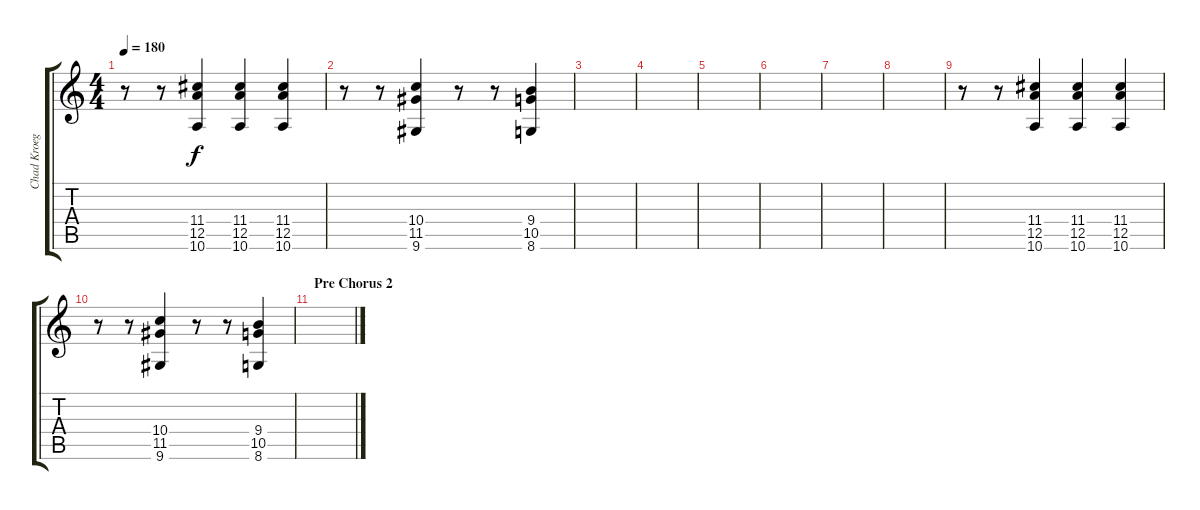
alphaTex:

\track ("Chad Kroeger(guitar)" "Chad Kroeg") {instrument distortionguitar}
\staff {score tabs}
\tuning (E4 B3 G3 D3 A2 B1) {hide}
\ts (4 4)
\tempo 180
\clef g2
\ks c
r.8{dy f} r.8 (11.4 12.5 10.6).4 (11.4 12.5 10.6).4 (11.4 12.5 10.6).4 |
r.8 r.8 (10.4 11.5 9.6).4 r.8 r.8 (9.4 10.5 8.6).4 |
|
|
|
|
|
|
r.8 r.8 (11.4 12.5 10.6).4 (11.4 12.5 10.6).4 (11.4 12.5 10.6).4 |
r.8 r.8 (10.4 11.5 9.6).4 r.8 r.8 (9.4 10.5 8.6).4 |
\section ("" "Pre Chorus 2")
